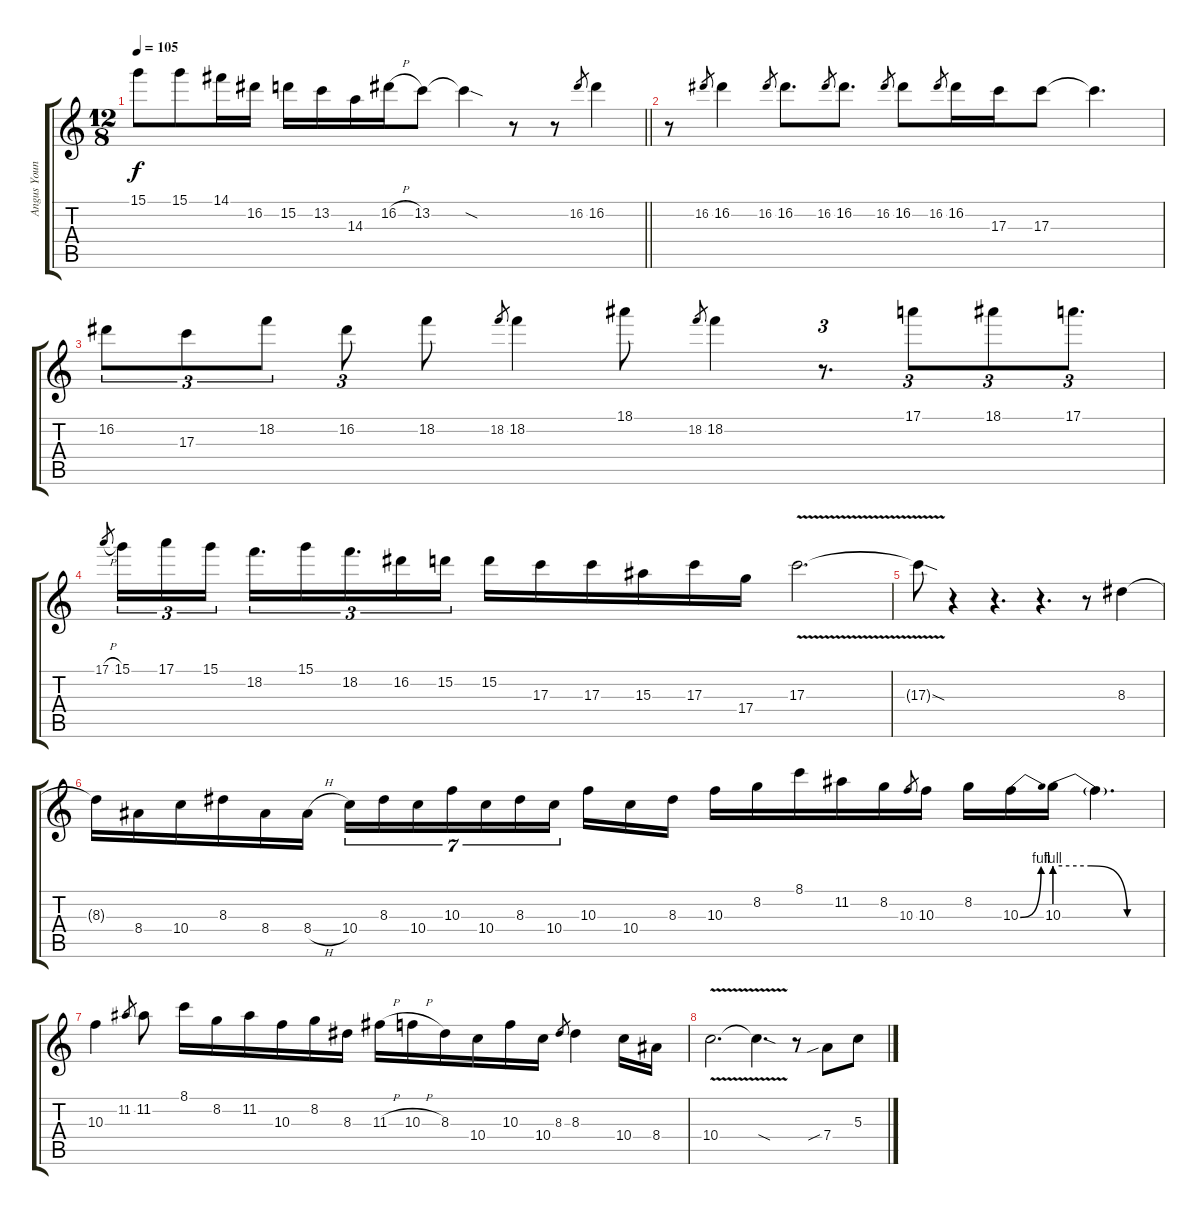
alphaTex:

\track ("Angus Young" "Angus Youn") {instrument overdrivenguitar}
\staff {score tabs}
\tuning (E4 B3 G3 D3 A2 E2) {hide}
\ts (12 8)
\tempo 105
\clef g2
\barLineRight lightlight
\ks c
15.1{t}.8{dy f} 15.1.8 14.1.16 16.2.16 15.2.16 13.2.16 14.3.16 16.2{h}.16 13.2.8 13.2{sod t}.4 r.8 r.8 16.2.8{gr} 16.2.4 |
r.8 16.2.8{gr} 16.2.4 16.2.8{gr} 16.2.8{d} 16.2.8{gr} 16.2.8{d} 16.2.8{gr} 16.2.8 16.2.8{gr} 16.2.16 17.3.16 17.3.8 17.3{t}.4{d} |
16.2.8{tu (3 2)} 17.3.8{tu (3 2)} 18.2.8{tu (3 2)} 16.2.8{tu (3 2)} 18.2.8 18.2.8{gr} 18.2.4 18.1.8 18.2.8{gr} 18.2.4 r.8{d tu (3 2)} 17.1.8{tu (3 2)} 18.1.8{tu (3 2)} 17.1.8{d tu (3 2)} |
17.1{h}.8{gr} 15.1.16{tu (3 2)} 17.1.16{tu (3 2)} 15.1.16{tu (3 2) beam splitsecondary} 18.2.16{d tu (3 2)} 15.1.16{tu (3 2)} 18.2.16{d tu (3 2)} 16.2.16{tu (3 2)} 15.2.16{tu (3 2)} 15.2.16 17.3.16 17.3.16 15.3.16 17.3.16 17.4.16 17.3{v}.2{d} |
17.3{sod t}.8 r.4 r.4{d} r.4{d} r.8 8.3.4 |
8.3{t}.16 8.4.16 10.4.16 8.3.16 8.4.16 8.4{h}.16 10.4.16{tu (7 4)} 8.3.16{tu (7 4)} 10.4.16{tu (7 4)} 10.3.16{tu (7 4)} 10.4.16{tu (7 4)} 8.3.16{tu (7 4)} 10.4.16{tu (7 4) beam splitsecondary} 10.3.16 10.4.16 8.3.16 10.3.16 8.2.16 8.1.16 11.2.16 8.2.16 10.3.8{gr} 10.3.16 8.2.16 10.3{be (bend 0 0 60 4)}.16 10.3{be (custom 0 4 20 4 40 0 60 0)}.16 10.3{t}.4{d} |
10.3.4 11.2.8{gr} 11.2.8 8.1.16 8.2.16 11.2.16 10.3.16 8.2.16 8.3.16 11.3{h}.16 10.3{h}.16 8.3.16 10.4.16 10.3.16 10.4.16 8.3.8{gr} 8.3.4 10.4.16 8.4.16 |
10.4{v}.2{d} 10.4{sod t}.4{d} r.8 7.4{sib}.8 5.3.8
